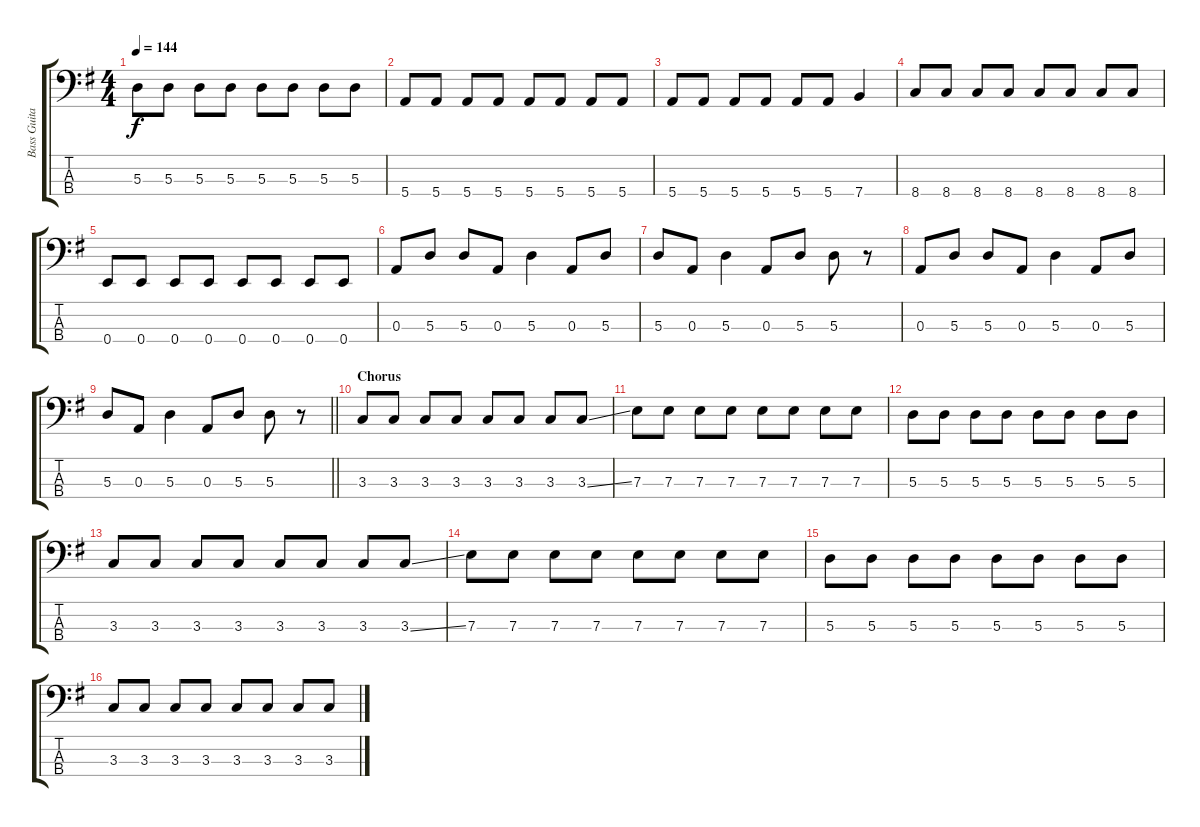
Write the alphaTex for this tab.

\track ("Bass Guitar" "Bass Guita") {instrument electricbassfinger}
\staff {score tabs}
\tuning (G2 D2 A1 E1) {hide}
\ts (4 4)
\tempo 144
\clef f4
\ks g
5.3.8{dy f} 5.3.8 5.3.8 5.3.8 5.3.8 5.3.8 5.3.8 5.3.8 |
5.4.8 5.4.8 5.4.8 5.4.8 5.4.8 5.4.8 5.4.8 5.4.8 |
5.4.8 5.4.8 5.4.8 5.4.8 5.4.8 5.4.8 7.4.4 |
8.4.8 8.4.8 8.4.8 8.4.8 8.4.8 8.4.8 8.4.8 8.4.8 |
0.4.8 0.4.8 0.4.8 0.4.8 0.4.8 0.4.8 0.4.8 0.4.8 |
0.3.8 5.3.8 5.3.8 0.3.8 5.3.4 0.3.8 5.3.8 |
5.3.8 0.3.8 5.3.4 0.3.8 5.3.8 5.3.8 r.8 |
0.3.8 5.3.8 5.3.8 0.3.8 5.3.4 0.3.8 5.3.8 |
\barLineRight lightlight
5.3.8 0.3.8 5.3.4 0.3.8 5.3.8 5.3.8 r.8 |
\section ("" "Chorus")
3.3.8 3.3.8 3.3.8 3.3.8 3.3.8 3.3.8 3.3.8 3.3{ss}.8 |
7.3.8 7.3.8 7.3.8 7.3.8 7.3.8 7.3.8 7.3.8 7.3.8 |
5.3.8 5.3.8 5.3.8 5.3.8 5.3.8 5.3.8 5.3.8 5.3.8 |
3.3.8 3.3.8 3.3.8 3.3.8 3.3.8 3.3.8 3.3.8 3.3{ss}.8 |
7.3.8 7.3.8 7.3.8 7.3.8 7.3.8 7.3.8 7.3.8 7.3.8 |
5.3.8 5.3.8 5.3.8 5.3.8 5.3.8 5.3.8 5.3.8 5.3.8 |
3.3.8 3.3.8 3.3.8 3.3.8 3.3.8 3.3.8 3.3.8 3.3{ss}.8
